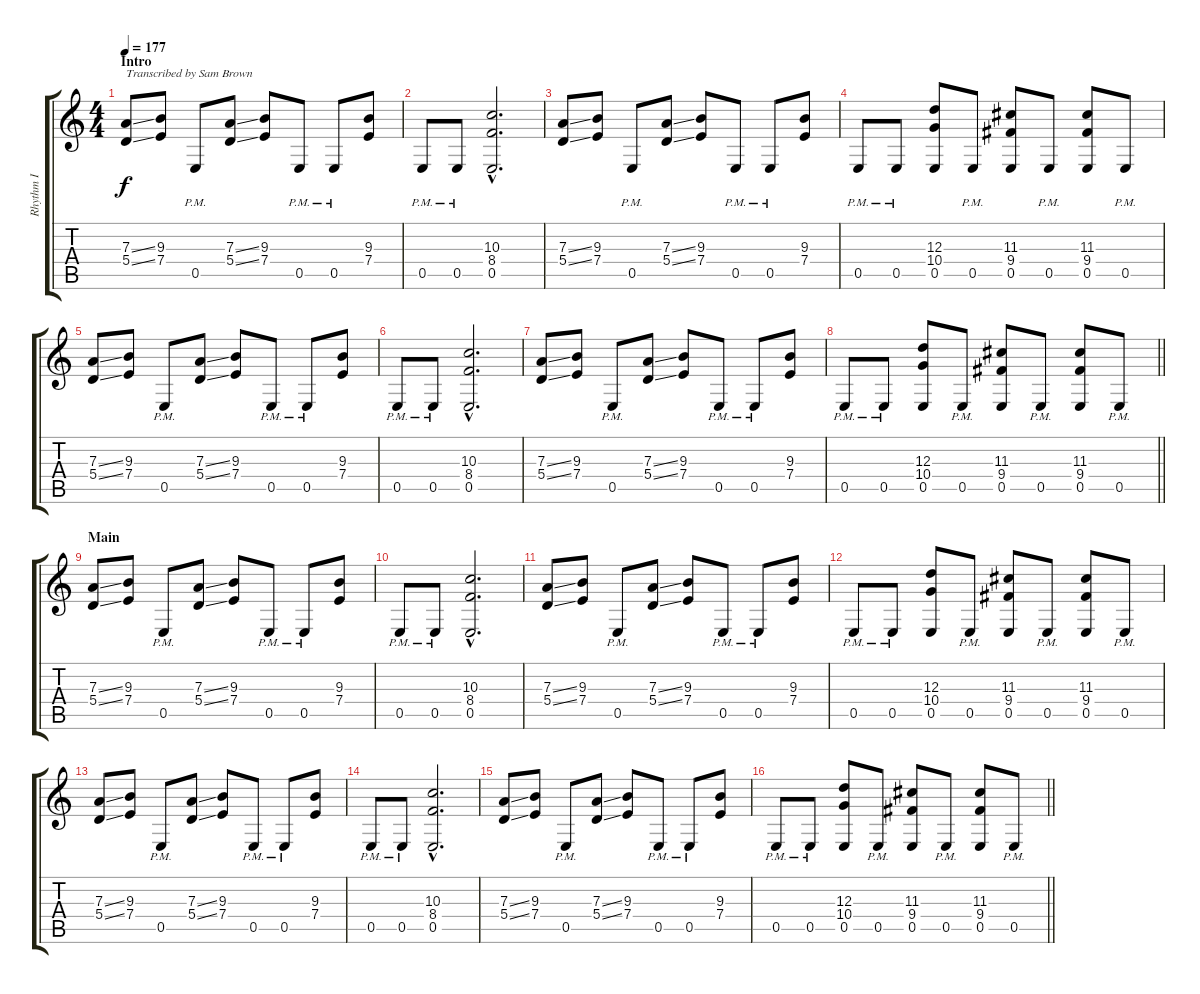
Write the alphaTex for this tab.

\track ("Rhythm I" "Rhythm I") {instrument distortionguitar}
\staff {score tabs}
\tuning (B3 Gb3 D3 A2 E2 B1) {hide}
\ts (4 4)
\section ("" "Intro")
\tempo 177
\clef g2
\ks c
(7.3{ss} 5.4{ss}).8{txt "Transcribed by Sam Brown" dy f instrument distortionguitar} (9.3 7.4).8 0.5{pm}.8 (7.3{ss} 5.4{ss}).8 (9.3 7.4).8 0.5{pm}.8 0.5{pm}.8 (9.3 7.4).8 |
0.5{pm}.8 0.5{pm}.8 (10.3{hac} 8.4{hac} 0.5{hac}).2{d} |
(7.3{ss} 5.4{ss}).8 (9.3 7.4).8 0.5{pm}.8 (7.3{ss} 5.4{ss}).8 (9.3 7.4).8 0.5{pm}.8 0.5{pm}.8 (9.3 7.4).8 |
0.5{pm}.8 0.5{pm}.8 (12.3 10.4 0.5).8 0.5{pm}.8 (11.3 9.4 0.5).8 0.5{pm}.8 (11.3 9.4 0.5).8 0.5{pm}.8 |
(7.3{ss} 5.4{ss}).8 (9.3 7.4).8 0.5{pm}.8 (7.3{ss} 5.4{ss}).8 (9.3 7.4).8 0.5{pm}.8 0.5{pm}.8 (9.3 7.4).8 |
0.5{pm}.8 0.5{pm}.8 (10.3{hac} 8.4{hac} 0.5{hac}).2{d} |
(7.3{ss} 5.4{ss}).8 (9.3 7.4).8 0.5{pm}.8 (7.3{ss} 5.4{ss}).8 (9.3 7.4).8 0.5{pm}.8 0.5{pm}.8 (9.3 7.4).8 |
\barLineRight lightlight
0.5{pm}.8 0.5{pm}.8 (12.3 10.4 0.5).8 0.5{pm}.8 (11.3 9.4 0.5).8 0.5{pm}.8 (11.3 9.4 0.5).8 0.5{pm}.8 |
\section ("" "Main")
(7.3{ss} 5.4{ss}).8 (9.3 7.4).8 0.5{pm}.8 (7.3{ss} 5.4{ss}).8 (9.3 7.4).8 0.5{pm}.8 0.5{pm}.8 (9.3 7.4).8 |
0.5{pm}.8 0.5{pm}.8 (10.3{hac} 8.4{hac} 0.5{hac}).2{d} |
(7.3{ss} 5.4{ss}).8 (9.3 7.4).8 0.5{pm}.8 (7.3{ss} 5.4{ss}).8 (9.3 7.4).8 0.5{pm}.8 0.5{pm}.8 (9.3 7.4).8 |
0.5{pm}.8 0.5{pm}.8 (12.3 10.4 0.5).8 0.5{pm}.8 (11.3 9.4 0.5).8 0.5{pm}.8 (11.3 9.4 0.5).8 0.5{pm}.8 |
(7.3{ss} 5.4{ss}).8 (9.3 7.4).8 0.5{pm}.8 (7.3{ss} 5.4{ss}).8 (9.3 7.4).8 0.5{pm}.8 0.5{pm}.8 (9.3 7.4).8 |
0.5{pm}.8 0.5{pm}.8 (10.3{hac} 8.4{hac} 0.5{hac}).2{d} |
(7.3{ss} 5.4{ss}).8 (9.3 7.4).8 0.5{pm}.8 (7.3{ss} 5.4{ss}).8 (9.3 7.4).8 0.5{pm}.8 0.5{pm}.8 (9.3 7.4).8 |
\barLineRight lightlight
0.5{pm}.8 0.5{pm}.8 (12.3 10.4 0.5).8 0.5{pm}.8 (11.3 9.4 0.5).8 0.5{pm}.8 (11.3 9.4 0.5).8 0.5{pm}.8
